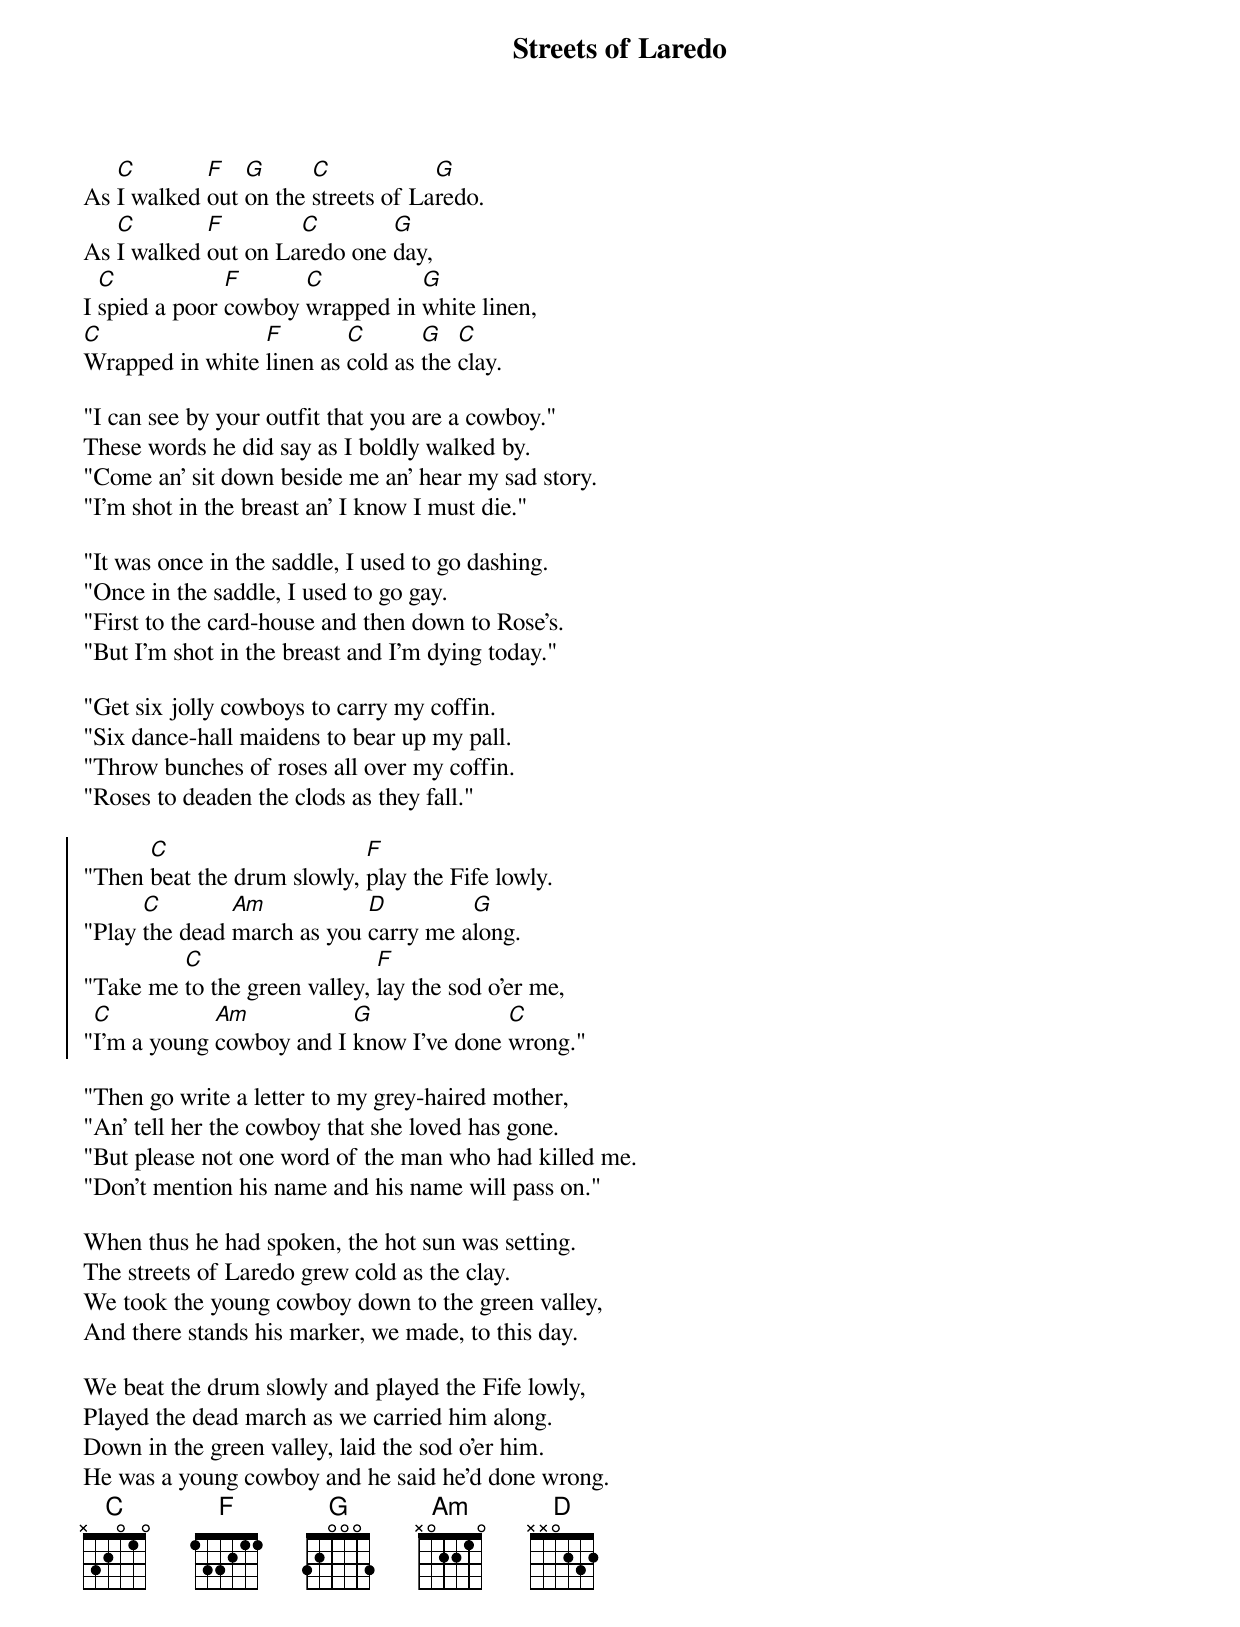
{title:Streets of Laredo}

As [C]I walked [F]out [G]on the [C]streets of La[G]redo.
As [C]I walked [F]out on La[C]redo one [G]day,
I [C]spied a poor [F]cowboy [C]wrapped in [G]white linen,
[C]Wrapped in white [F]linen as [C]cold as [G]the [C]clay.

"I can see by your outfit that you are a cowboy."
These words he did say as I boldly walked by.
"Come an' sit down beside me an' hear my sad story.
"I'm shot in the breast an' I know I must die."

"It was once in the saddle, I used to go dashing.
"Once in the saddle, I used to go gay.
"First to the card-house and then down to Rose's.
"But I'm shot in the breast and I'm dying today."

"Get six jolly cowboys to carry my coffin.
"Six dance-hall maidens to bear up my pall.
"Throw bunches of roses all over my coffin.
"Roses to deaden the clods as they fall."

{soc}
"Then [C]beat the drum slowly, [F]play the Fife lowly.
"Play [C]the dead [Am]march as you [D]carry me a[G]long.
"Take me [C]to the green valley, [F]lay the sod o'er me,
"[C]I'm a young [Am]cowboy and I [G]know I've done [C]wrong."
{eoc}

"Then go write a letter to my grey-haired mother,
"An' tell her the cowboy that she loved has gone.
"But please not one word of the man who had killed me.
"Don't mention his name and his name will pass on."

When thus he had spoken, the hot sun was setting.
The streets of Laredo grew cold as the clay.
We took the young cowboy down to the green valley,
And there stands his marker, we made, to this day.

We beat the drum slowly and played the Fife lowly,
Played the dead march as we carried him along.
Down in the green valley, laid the sod o'er him.
He was a young cowboy and he said he'd done wrong.
